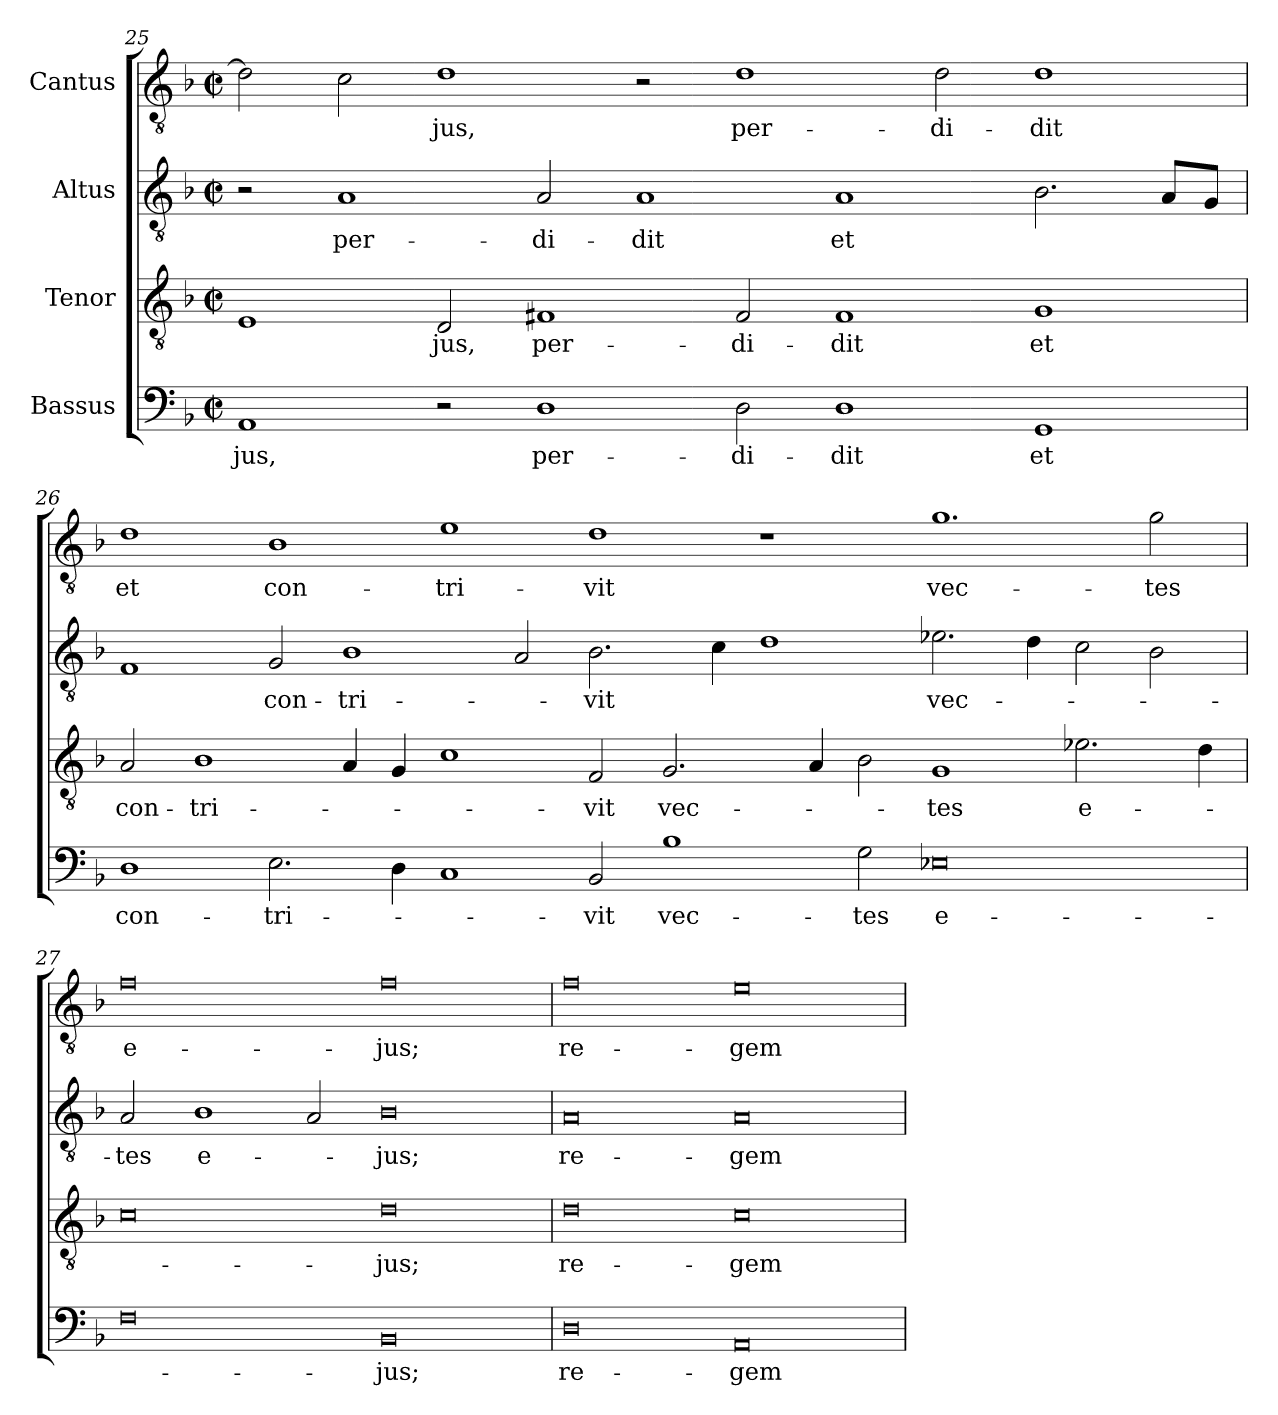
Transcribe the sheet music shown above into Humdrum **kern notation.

**kern	**text	**kern	**text	**kern	**text	**kern	**text
*part4	*part4	*part3	*part3	*part2	*part2	*part1	*part1
*staff4	*staff4	*staff3	*staff3	*staff2	*staff2	*staff1	*staff1
*I"Bassus	*	*I"Tenor	*	*I"Altus	*	*I"Cantus	*
*clefF4	*	*clefGv2	*	*clefGv2	*	*clefGv2	*
*k[b-]	*	*k[b-]	*	*k[b-]	*	*k[b-]	*
*F:	*	*F:	*	*F:	*	*F:	*
*M2/2	*	*M2/2	*	*M2/2	*	*M2/2	*
*met(c|)	*	*met(c|)	*	*met(c|)	*	*met(c|)	*
=25	=25	=25	=25	=25	=25	=25	=25
!	!LO:LY:b	!	!	!	!	!	!
1AA	-jus,	1E	.	2r	.	2d\]	.
!	!	!	!	!	!LO:LY:b	!	!
.	.	.	.	1A	per-	2c\	.
!	!	!	!LO:LY:b	!	!	!	!LO:LY:b
2r	.	2D/	-jus,	.	.	1d	-jus,
!	!LO:LY:b	!	!LO:LY:b	!	!LO:LY:b	!	!
1D	per-	1F#X	per-	2A/	-di-	.	.
!	!	!	!	!	!LO:LY:b	!	!
.	.	.	.	1A	-dit	2r	.
!	!LO:LY:b	!	!LO:LY:b	!	!	!	!LO:LY:b
2D\	-di-	2F#/	-di-	.	.	1d	per-
!	!LO:LY:b	!	!LO:LY:b	!	!LO:LY:b	!	!
1D	-dit	1F#	-dit	1A	et	.	.
!	!	!	!	!	!	!	!LO:LY:b
.	.	.	.	.	.	2d\	-di-
!	!LO:LY:b	!	!LO:LY:b	!	!	!	!LO:LY:b
1GG	et	1G	et	2.B-\	.	1d	-dit
.	.	.	.	8A/L	.	.	.
.	.	.	.	8G/J	.	.	.
=26	=26	=26	=26	=26	=26	=26	=26
!	!LO:LY:b	!	!LO:LY:b	!	!	!	!LO:LY:b
1D	con-	2A/	con-	1F	.	1d	et
!	!	!	!LO:LY:b	!	!	!	!
.	.	1B-	-tri-	.	.	.	.
!	!LO:LY:b	!	!	!	!LO:LY:b	!	!LO:LY:b
2.E\	-tri-	.	.	2G/	con-	1B-	con-
!	!	!	!	!	!LO:LY:b	!	!
.	.	4A/	.	1B-	-tri-	.	.
4D\	.	4G/	.	.	.	.	.
!	!	!	!	!	!	!	!LO:LY:b
1C	.	1c	.	.	.	1e	-tri-
.	.	.	.	2A/	.	.	.
!	!LO:LY:b	!	!LO:LY:b	!	!LO:LY:b	!	!LO:LY:b
2BB-/	-vit	2F/	-vit	2.B-\	-vit	1d	-vit
!	!LO:LY:b	!	!LO:LY:b	!	!	!	!
1B-	vec-	2.G/	vec-	.	.	.	.
.	.	.	.	4c\	.	.	.
.	.	.	.	1d	.	1r	.
.	.	4A/	.	.	.	.	.
!	!LO:LY:b	!	!	!	!	!	!
2G\	-tes	2B-\	.	.	.	.	.
!	!LO:LY:b	!	!LO:LY:b	!	!LO:LY:b	!	!LO:LY:b
0E-X	e-	1G	-tes	2.e-X\	vec-	1.g	vec-
.	.	.	.	4d\	.	.	.
!	!	!	!LO:LY:b	!	!	!	!
.	.	2.e-X\	e-	2c\	.	.	.
!	!	!	!	!	!	!	!LO:LY:b
.	.	.	.	2B-\	.	2g\	-tes
.	.	4d\	.	.	.	.	.
=27	=27	=27	=27	=27	=27	=27	=27
!	!	!	!	!	!LO:LY:b	!	!LO:LY:b
0F	.	0c	.	2A/	-tes	0f	e-
!	!	!	!	!	!LO:LY:b	!	!
.	.	.	.	1B-	e-	.	.
.	.	.	.	2A/	.	.	.
!	!LO:LY:b	!	!LO:LY:b	!	!LO:LY:b	!	!LO:LY:b
0BB-	-jus;	0d	-jus;	0B-	-jus;	0f	-jus;
=28	=28	=28	=28	=28	=28	=28	=28
!	!LO:LY:b	!	!LO:LY:b	!	!LO:LY:b	!	!LO:LY:b
0D	re-	0d	re-	0A	re-	0f	re-
!	!LO:LY:b	!	!LO:LY:b	!	!LO:LY:b	!	!LO:LY:b
0AA	-gem	0c	-gem	0A	-gem	0e	-gem
=	=	=	=	=	=	=	=
*-	*-	*-	*-	*-	*-	*-	*-
